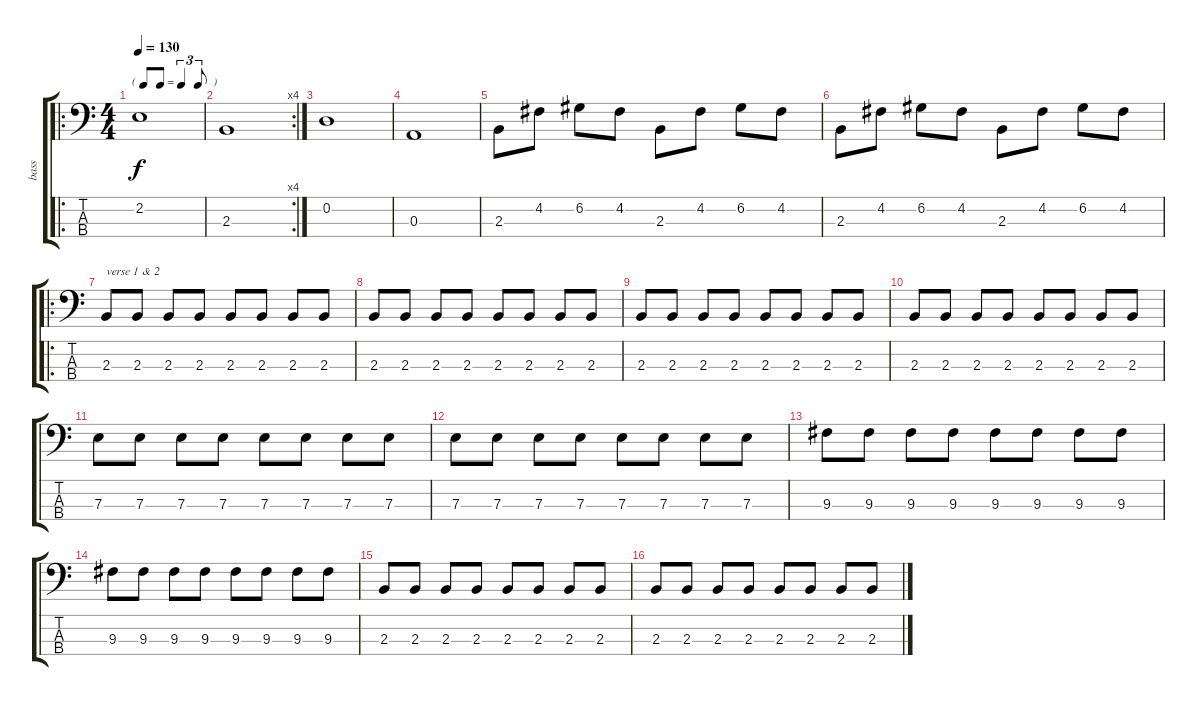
\track ("bass" "bass") {instrument electricbassfinger}
\staff {score tabs}
\tuning (G2 D2 A1 E1) {hide}
\ro
\ts (4 4)
\tf triplet8th
\tempo 130
\clef f4
\ks c
2.2.1{dy f instrument electricbassfinger} |
\rc 4
2.3.1 |
0.2.1 |
0.3.1 |
2.3.8 4.2.8 6.2.8 4.2.8 2.3.8 4.2.8 6.2.8 4.2.8 |
2.3.8 4.2.8 6.2.8 4.2.8 2.3.8 4.2.8 6.2.8 4.2.8 |
\ro
2.3.8{txt "verse 1 & 2"} 2.3.8 2.3.8 2.3.8 2.3.8 2.3.8 2.3.8 2.3.8 |
2.3.8 2.3.8 2.3.8 2.3.8 2.3.8 2.3.8 2.3.8 2.3.8 |
2.3.8 2.3.8 2.3.8 2.3.8 2.3.8 2.3.8 2.3.8 2.3.8 |
2.3.8 2.3.8 2.3.8 2.3.8 2.3.8 2.3.8 2.3.8 2.3.8 |
7.3.8 7.3.8 7.3.8 7.3.8 7.3.8 7.3.8 7.3.8 7.3.8 |
7.3.8 7.3.8 7.3.8 7.3.8 7.3.8 7.3.8 7.3.8 7.3.8 |
9.3.8 9.3.8 9.3.8 9.3.8 9.3.8 9.3.8 9.3.8 9.3.8 |
9.3.8 9.3.8 9.3.8 9.3.8 9.3.8 9.3.8 9.3.8 9.3.8 |
2.3.8 2.3.8 2.3.8 2.3.8 2.3.8 2.3.8 2.3.8 2.3.8 |
2.3.8 2.3.8 2.3.8 2.3.8 2.3.8 2.3.8 2.3.8 2.3.8
